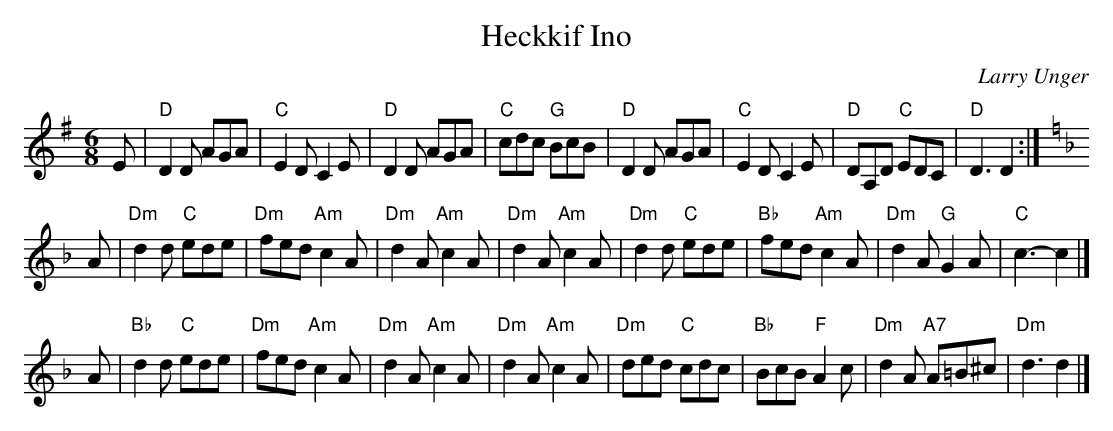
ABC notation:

X:1
T: Heckkif Ino
C: Larry Unger
M: 6/8
L: 1/8
K: Dmix
E \
| "D"D2D AGA | "C"E2D C2E | "D"D2D AGA | "C"cdc "G"BcB \
| "D"D2D AGA | "C"E2D C2E | "D"DA,D "C"EDC | "D"D3 D2 :|
K: Dm
A \
| "Dm"d2d "C"ede | "Dm"fed "Am"c2A | "Dm"d2A "Am"c2A | "Dm"d2A "Am"c2A \
| "Dm"d2d "C"ede | "Bb"fed "Am"c2A | "Dm"d2A "G"G2A | "C"c3- c2 |]
A \
| "Bb"d2d "C"ede | "Dm"fed "Am"c2A | "Dm"d2A "Am"c2A | "Dm"d2A "Am"c2A \
| "Dm"ded "C"cdc | "Bb"BcB "F"A2c | "Dm"d2A "A7"A=B^c | "Dm"d3 d2 |]
